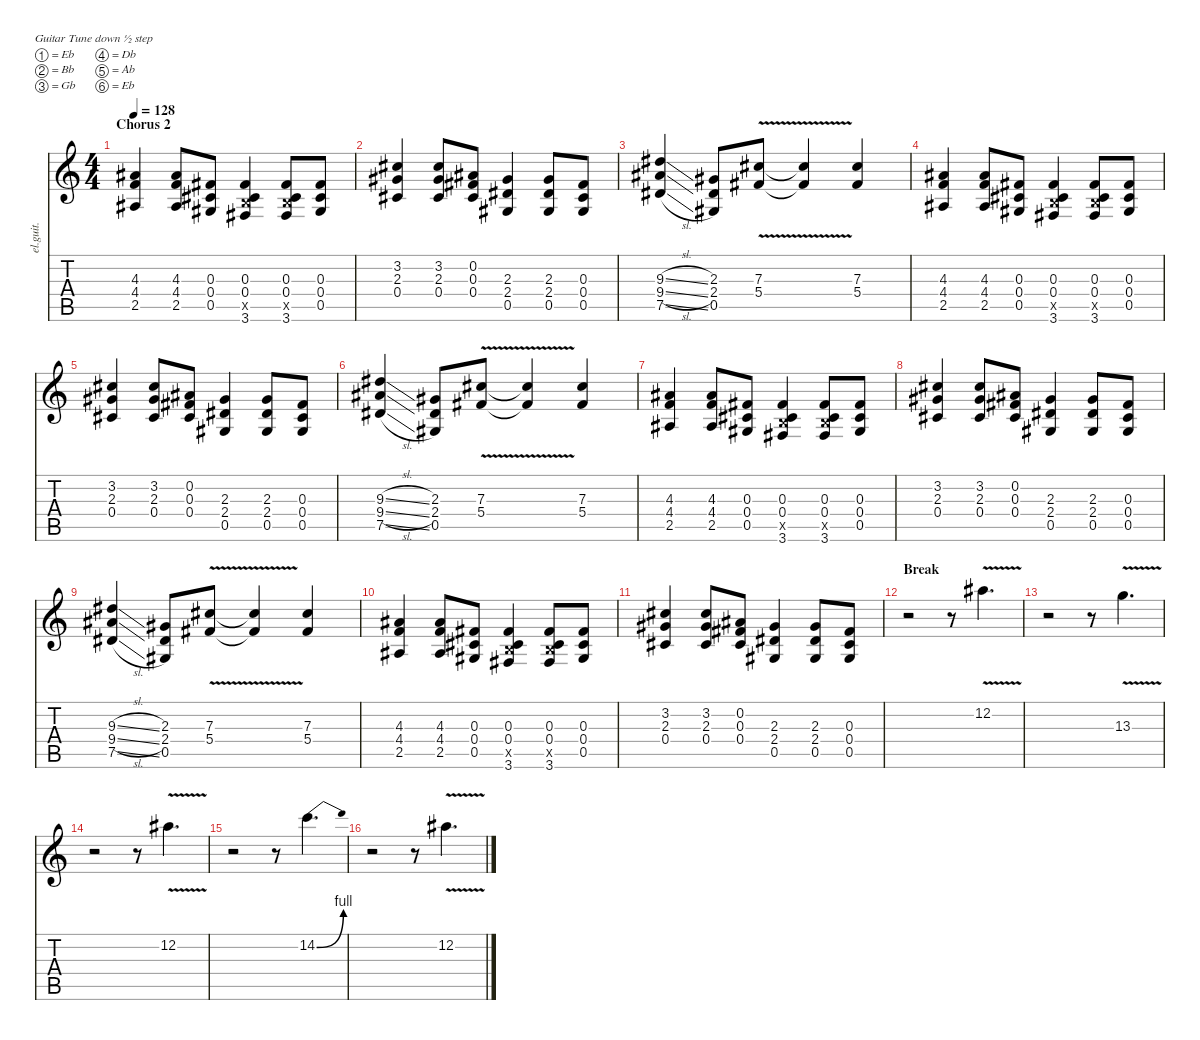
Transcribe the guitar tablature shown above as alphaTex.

\defaultSystemsLayout 4
\hideDynamics
\bracketExtendMode nobrackets
\otherSystemsTrackNameOrientation horizontal
\track ("James Iha (Clean Lead)" "el.guit.") {instrument electricguitarclean}
\staff {score tabs}
\tuning (Eb4 Bb3 Gb3 Db3 Ab2 Eb2)
\ts (4 4)
\section ("" "Chorus 2")
\tempo 128
\clef g2
\ks c
(4.3{acc #} 4.4 2.5{acc #}).4{dy mf beam Up} (4.3{acc #} 4.4 2.5{acc #}).8{beam Up} (0.3{acc #} 0.4{acc #} 0.5{acc #}).8{beam Up} (0.3{acc #} 0.4{acc #} 3.5{x} 3.6{acc #}).4{beam Up} (0.3{acc #} 0.4{acc #} 3.5{x} 3.6{acc #}).8{beam Up} (0.3{acc #} 0.4{acc #} 0.5{acc #}).8{beam Up} |
(3.2{acc #} 2.3{acc #} 0.4{acc #}).4{beam Up} (3.2{acc #} 2.3{acc #} 0.4{acc #}).8{beam Up} (0.2{acc #} 0.3{acc #} 0.4{acc #}).8{beam Up} (2.3{acc #} 2.4{acc #} 0.5{acc #}).4{beam Up} (2.3{acc #} 2.4{acc #} 0.5{acc #}).8{beam Up} (0.3{acc #} 0.4{acc #} 0.5{acc #}).8{beam Up} |
(9.3{sl acc #} 9.4{sl acc #} 7.5{sl acc #}).4{beam Up} (2.3{acc #} 2.4{acc #} 0.5{acc #}).8{beam Up} (7.3{v acc #} 5.4{v acc #}).8{beam Up} (5.4{v t acc #} 7.3{v t acc #}).4{beam Up} (7.3{acc #} 5.4{acc #}).4{beam Up} |
(4.3{acc #} 4.4 2.5{acc #}).4{beam Up} (4.3{acc #} 4.4 2.5{acc #}).8{beam Up} (0.3{acc #} 0.4{acc #} 0.5{acc #}).8{beam Up} (0.3{acc #} 0.4{acc #} 3.5{x} 3.6{acc #}).4{beam Up} (0.3{acc #} 0.4{acc #} 3.5{x} 3.6{acc #}).8{beam Up} (0.3{acc #} 0.4{acc #} 0.5{acc #}).8{beam Up} |
(3.2{acc #} 2.3{acc #} 0.4{acc #}).4{beam Up} (3.2{acc #} 2.3{acc #} 0.4{acc #}).8{beam Up} (0.2{acc #} 0.3{acc #} 0.4{acc #}).8{beam Up} (2.3{acc #} 2.4{acc #} 0.5{acc #}).4{beam Up} (2.3{acc #} 2.4{acc #} 0.5{acc #}).8{beam Up} (0.3{acc #} 0.4{acc #} 0.5{acc #}).8{beam Up} |
(9.3{sl acc #} 9.4{sl acc #} 7.5{sl acc #}).4{beam Up} (2.3{acc #} 2.4{acc #} 0.5{acc #}).8{beam Up} (7.3{v acc #} 5.4{v acc #}).8{beam Up} (5.4{v t acc #} 7.3{v t acc #}).4{beam Up} (7.3{acc #} 5.4{acc #}).4{beam Up} |
(4.3{acc #} 4.4 2.5{acc #}).4{beam Up} (4.3{acc #} 4.4 2.5{acc #}).8{beam Up} (0.3{acc #} 0.4{acc #} 0.5{acc #}).8{beam Up} (0.3{acc #} 0.4{acc #} 3.5{x} 3.6{acc #}).4{beam Up} (0.3{acc #} 0.4{acc #} 3.5{x} 3.6{acc #}).8{beam Up} (0.3{acc #} 0.4{acc #} 0.5{acc #}).8{beam Up} |
(3.2{acc #} 2.3{acc #} 0.4{acc #}).4{beam Up} (3.2{acc #} 2.3{acc #} 0.4{acc #}).8{beam Up} (0.2{acc #} 0.3{acc #} 0.4{acc #}).8{beam Up} (2.3{acc #} 2.4{acc #} 0.5{acc #}).4{beam Up} (2.3{acc #} 2.4{acc #} 0.5{acc #}).8{beam Up} (0.3{acc #} 0.4{acc #} 0.5{acc #}).8{beam Up} |
(9.3{sl acc #} 9.4{sl acc #} 7.5{sl acc #}).4{beam Up} (2.3{acc #} 2.4{acc #} 0.5{acc #}).8{beam Up} (7.3{v acc #} 5.4{v acc #}).8{beam Up} (5.4{v t acc #} 7.3{v t acc #}).4{beam Up} (7.3{acc #} 5.4{acc #}).4{beam Up} |
(4.3{acc #} 4.4 2.5{acc #}).4{beam Up} (4.3{acc #} 4.4 2.5{acc #}).8{beam Up} (0.3{acc #} 0.4{acc #} 0.5{acc #}).8{beam Up} (0.3{acc #} 0.4{acc #} 3.5{x} 3.6{acc #}).4{beam Up} (0.3{acc #} 0.4{acc #} 3.5{x} 3.6{acc #}).8{beam Up} (0.3{acc #} 0.4{acc #} 0.5{acc #}).8{beam Up} |
(3.2{acc #} 2.3{acc #} 0.4{acc #}).4{beam Up} (3.2{acc #} 2.3{acc #} 0.4{acc #}).8{beam Up} (0.2{acc #} 0.3{acc #} 0.4{acc #}).8{beam Up} (2.3{acc #} 2.4{acc #} 0.5{acc #}).4{beam Up} (2.3{acc #} 2.4{acc #} 0.5{acc #}).8{beam Up} (0.3{acc #} 0.4{acc #} 0.5{acc #}).8{beam Up} |
\section ("" "Break")
r.2{beam Down} r.8{beam Down} 12.2{v acc #}.4{d beam Down} |
r.2{beam Down} r.8{beam Down} 13.3{v}.4{d beam Down} |
r.2{beam Down} r.8{beam Down} 12.2{v acc #}.4{d beam Down} |
r.2{beam Down} r.8{beam Down} 14.2{be (bend 0 0 22.2 4)}.4{d beam Down} |
r.2{beam Down} r.8{beam Down} 12.2{v acc #}.4{d beam Down}
